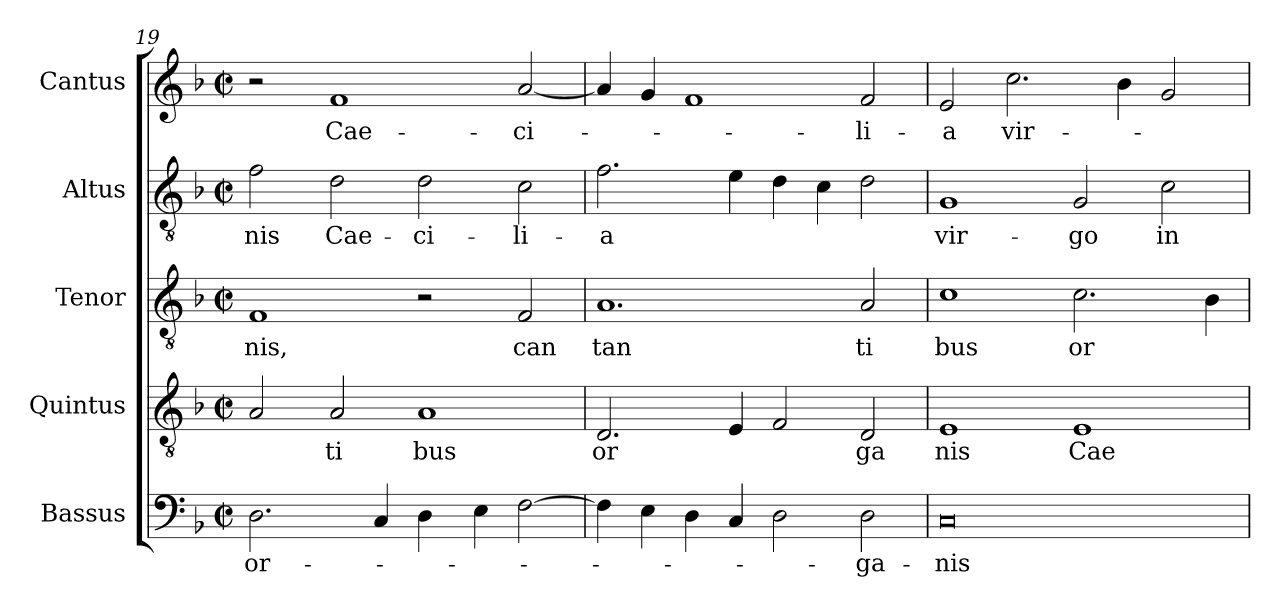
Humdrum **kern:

**kern	**text	**kern	**text	**kern	**text	**kern	**text	**kern	**text
*part5	*part5	*part4	*part4	*part3	*part3	*part2	*part2	*part1	*part1
*staff5	*staff5	*staff4	*staff4	*staff3	*staff3	*staff2	*staff2	*staff1	*staff1
*I"Bassus	*	*I"Quintus	*	*I"Tenor	*	*I"Altus	*	*I"Cantus	*
!!LO:PB:g=z
*clefF4	*	*clefGv2	*	*clefGv2	*	*clefGv2	*	*clefG2	*
*k[b-]	*	*k[b-]	*	*k[b-]	*	*k[b-]	*	*k[b-]	*
*F:	*	*F:	*	*F:	*	*F:	*	*F:	*
*M2/2	*	*M2/2	*	*M2/2	*	*M2/2	*	*M2/2	*
*met(c|)	*	*met(c|)	*	*met(c|)	*	*met(c|)	*	*met(c|)	*
=19	=19	=19	=19	=19	=19	=19	=19	=19	=19
!	!LO:LY:b:cj	!	!	!	!LO:LY:b:cj	!	!LO:LY:b:cj	!	!
*	*	*^	*	*	*	*	*	*	*
2.D\	or-	2A/	16ryy	.	1F	-nis,	2f\	nis	2r	.
.	.	.	1ryy	.	.	.	.	.	.	.
!	!	!	!	!LO:LY:b:cj	!	!	!	!LO:LY:b:cj	!	!LO:LY:b:cj
.	.	2A/	.	-ti	.	.	2d\	Cae-	1f	Cae-
4C/	.	.	.	.	.	.	.	.	.	.
!	!	!	!	!LO:LY:b:cj	!	!	!	!LO:LY:b:cj	!	!
4D\	.	1A	.	bus	2r	.	2d\	-ci-	.	.
.	.	.	2...ryy	.	.	.	.	.	.	.
4E\	.	.	.	.	.	.	.	.	.	.
!	!	!	!	!	!	!LO:LY:b:cj	!	!LO:LY:b:cj	!	!LO:LY:b:cj
[>2F\	.	.	.	.	2F/	can	2c\	-li-	[<2a/	-ci-
=20	=20	=20	=20	=20	=20	=20	=20	=20	=20	=20
!	!	!	!	!LO:LY:b:cj	!	!LO:LY:b:cj	!	!LO:LY:b:cj	!	!
*	*	*v	*v	*	*	*	*	*	*	*
4F\]	.	2.D/	or	1.A	tan	2.f\	-a	4a/]	.
4E\	.	.	.	.	.	.	.	4g/	.
4D\	.	.	.	.	.	.	.	1f	.
4C/	.	4E/	.	.	.	4e\	.	.	.
2D\	.	2F/	.	.	.	4d\	.	.	.
.	.	.	.	.	.	4c\	.	.	.
!	!LO:LY:b:cj	!	!LO:LY:b:cj	!	!LO:LY:b:cj	!	!	!	!LO:LY:b:cj
2D\	-ga-	2D/	ga	2A/	ti	2d\	.	2f/	-li-
=21	=21	=21	=21	=21	=21	=21	=21	=21	=21
!	!LO:LY:b:cj	!	!LO:LY:b:cj	!	!LO:LY:b:cj	!	!LO:LY:b:cj	!	!LO:LY:b:cj
0C	-nis	1E	nis	1c	bus	1G	vir-	2e/	-a
!	!	!	!	!	!	!	!	!	!LO:LY:b
.	.	.	.	.	.	.	.	2.cc\	vir-
!	!	!	!LO:LY:b:cj	!	!LO:LY:b:cj	!	!LO:LY:b:cj	!	!
.	.	1E	Cae	2.c\	or	2G/	-go	.	.
.	.	.	.	.	.	.	.	4b-\	.
!	!	!	!	!	!	!	!LO:LY:b:cj	!	!
.	.	.	.	.	.	2c\	in	2g/	.
.	.	.	.	4B-\	.	.	.	.	.
=	=	=	=	=	=	=	=	=	=
*-	*-	*-	*-	*-	*-	*-	*-	*-	*-
